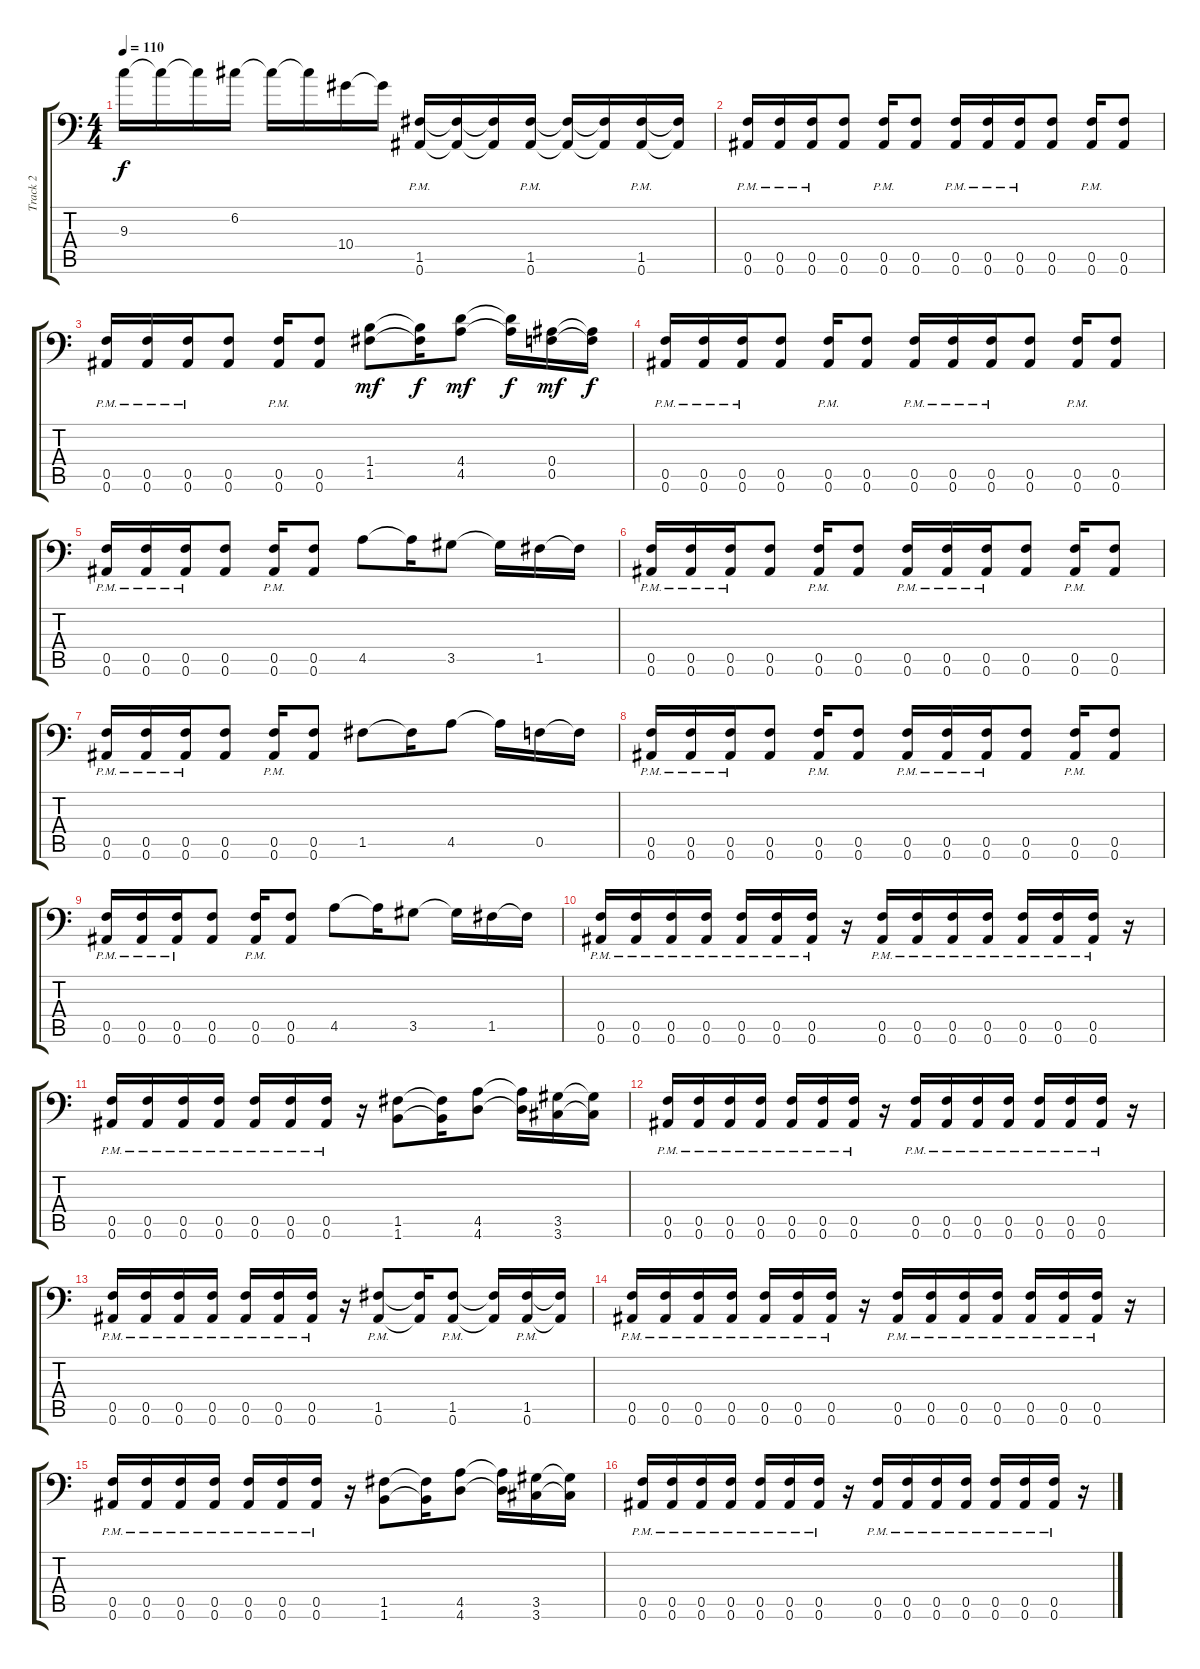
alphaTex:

\track ("Track 2" "Track 2") {instrument distortionguitar}
\staff {score tabs}
\tuning (C4 G3 Eb3 Bb2 F2 Bb1) {hide}
\ts (4 4)
\tempo 110
\clef f4
\ks c
9.3.16{dy f} 9.3{t}.16 9.3{t}.16 6.2.16 6.2{t}.16 6.2{t}.16 10.4.16 10.4{t}.16 (1.5{pm} 0.6{pm}).16 (1.5{t} 0.6{t}).16 (1.5{t} 0.6{t}).16 (1.5{pm} 0.6{pm}).16 (1.5{t} 0.6{t}).16 (1.5{t} 0.6{t}).16 (1.5{pm} 0.6{pm}).16 (1.5{t} 0.6{t}).16 |
(0.5{pm} 0.6{pm}).16 (0.5{pm} 0.6{pm}).16 (0.5{pm} 0.6{pm}).16 (0.5 0.6).8 (0.5{pm} 0.6{pm}).16 (0.5 0.6).8 (0.5{pm} 0.6{pm}).16 (0.5{pm} 0.6{pm}).16 (0.5{pm} 0.6{pm}).16 (0.5 0.6).8 (0.5{pm} 0.6{pm}).16 (0.5 0.6).8 |
(0.5{pm} 0.6{pm}).16 (0.5{pm} 0.6{pm}).16 (0.5{pm} 0.6{pm}).16 (0.5 0.6).8 (0.5{pm} 0.6{pm}).16 (0.5 0.6).8 (1.4 1.5).8{dy mf} (1.4{t} 1.5{t}).16{dy f} (4.4 4.5).8{dy mf} (4.4{t} 4.5{t}).16{dy f} (0.4 0.5).16{dy mf} (0.4{t} 0.5{t}).16{dy f} |
(0.5{pm} 0.6{pm}).16 (0.5{pm} 0.6{pm}).16 (0.5{pm} 0.6{pm}).16 (0.5 0.6).8 (0.5{pm} 0.6{pm}).16 (0.5 0.6).8 (0.5{pm} 0.6{pm}).16 (0.5{pm} 0.6{pm}).16 (0.5{pm} 0.6{pm}).16 (0.5 0.6).8 (0.5{pm} 0.6{pm}).16 (0.5 0.6).8 |
(0.5{pm} 0.6{pm}).16 (0.5{pm} 0.6{pm}).16 (0.5{pm} 0.6{pm}).16 (0.5 0.6).8 (0.5{pm} 0.6{pm}).16 (0.5 0.6).8 4.5.8 4.5{t}.16 3.5.8 3.5{t}.16 1.5.16 1.5{t}.16 |
(0.5{pm} 0.6{pm}).16 (0.5{pm} 0.6{pm}).16 (0.5{pm} 0.6{pm}).16 (0.5 0.6).8 (0.5{pm} 0.6{pm}).16 (0.5 0.6).8 (0.5{pm} 0.6{pm}).16 (0.5{pm} 0.6{pm}).16 (0.5{pm} 0.6{pm}).16 (0.5 0.6).8 (0.5{pm} 0.6{pm}).16 (0.5 0.6).8 |
(0.5{pm} 0.6{pm}).16 (0.5{pm} 0.6{pm}).16 (0.5{pm} 0.6{pm}).16 (0.5 0.6).8 (0.5{pm} 0.6{pm}).16 (0.5 0.6).8 1.5.8 1.5{t}.16 4.5.8 4.5{t}.16 0.5.16 0.5{t}.16 |
(0.5{pm} 0.6{pm}).16 (0.5{pm} 0.6{pm}).16 (0.5{pm} 0.6{pm}).16 (0.5 0.6).8 (0.5{pm} 0.6{pm}).16 (0.5 0.6).8 (0.5{pm} 0.6{pm}).16 (0.5{pm} 0.6{pm}).16 (0.5{pm} 0.6{pm}).16 (0.5 0.6).8 (0.5{pm} 0.6{pm}).16 (0.5 0.6).8 |
(0.5{pm} 0.6{pm}).16 (0.5{pm} 0.6{pm}).16 (0.5{pm} 0.6{pm}).16 (0.5 0.6).8 (0.5{pm} 0.6{pm}).16 (0.5 0.6).8 4.5.8 4.5{t}.16 3.5.8 3.5{t}.16 1.5.16 1.5{t}.16 |
(0.5{pm} 0.6{pm}).16 (0.5{pm} 0.6{pm}).16 (0.5{pm} 0.6{pm}).16 (0.5{pm} 0.6{pm}).16 (0.5{pm} 0.6{pm}).16 (0.5{pm} 0.6{pm}).16 (0.5{pm} 0.6{pm}).16 r.16 (0.5{pm} 0.6{pm}).16 (0.5{pm} 0.6{pm}).16 (0.5{pm} 0.6{pm}).16 (0.5{pm} 0.6{pm}).16 (0.5{pm} 0.6{pm}).16 (0.5{pm} 0.6{pm}).16 (0.5{pm} 0.6{pm}).16 r.16 |
(0.5{pm} 0.6{pm}).16 (0.5{pm} 0.6{pm}).16 (0.5{pm} 0.6{pm}).16 (0.5{pm} 0.6{pm}).16 (0.5{pm} 0.6{pm}).16 (0.5{pm} 0.6{pm}).16 (0.5{pm} 0.6{pm}).16 r.16 (1.5 1.6).8 (1.5{t} 1.6{t}).16 (4.5 4.6).8 (4.5{t} 4.6{t}).16 (3.5 3.6).16 (3.5{t} 3.6{t}).16 |
(0.5{pm} 0.6{pm}).16 (0.5{pm} 0.6{pm}).16 (0.5{pm} 0.6{pm}).16 (0.5{pm} 0.6{pm}).16 (0.5{pm} 0.6{pm}).16 (0.5{pm} 0.6{pm}).16 (0.5{pm} 0.6{pm}).16 r.16 (0.5{pm} 0.6{pm}).16 (0.5{pm} 0.6{pm}).16 (0.5{pm} 0.6{pm}).16 (0.5{pm} 0.6{pm}).16 (0.5{pm} 0.6{pm}).16 (0.5{pm} 0.6{pm}).16 (0.5{pm} 0.6{pm}).16 r.16 |
(0.5{pm} 0.6{pm}).16 (0.5{pm} 0.6{pm}).16 (0.5{pm} 0.6{pm}).16 (0.5{pm} 0.6{pm}).16 (0.5{pm} 0.6{pm}).16 (0.5{pm} 0.6{pm}).16 (0.5{pm} 0.6{pm}).16 r.16 (1.5{pm} 0.6{pm}).8 (1.5{t} 0.6{t}).16 (1.5{pm} 0.6{pm}).8 (1.5{t} 0.6{t}).16 (1.5{pm} 0.6{pm}).16 (1.5{t} 0.6{t}).16 |
(0.5{pm} 0.6{pm}).16 (0.5{pm} 0.6{pm}).16 (0.5{pm} 0.6{pm}).16 (0.5{pm} 0.6{pm}).16 (0.5{pm} 0.6{pm}).16 (0.5{pm} 0.6{pm}).16 (0.5{pm} 0.6{pm}).16 r.16 (0.5{pm} 0.6{pm}).16 (0.5{pm} 0.6{pm}).16 (0.5{pm} 0.6{pm}).16 (0.5{pm} 0.6{pm}).16 (0.5{pm} 0.6{pm}).16 (0.5{pm} 0.6{pm}).16 (0.5{pm} 0.6{pm}).16 r.16 |
(0.5{pm} 0.6{pm}).16 (0.5{pm} 0.6{pm}).16 (0.5{pm} 0.6{pm}).16 (0.5{pm} 0.6{pm}).16 (0.5{pm} 0.6{pm}).16 (0.5{pm} 0.6{pm}).16 (0.5{pm} 0.6{pm}).16 r.16 (1.5 1.6).8 (1.5{t} 1.6{t}).16 (4.5 4.6).8 (4.5{t} 4.6{t}).16 (3.5 3.6).16 (3.5{t} 3.6{t}).16 |
(0.5{pm} 0.6{pm}).16 (0.5{pm} 0.6{pm}).16 (0.5{pm} 0.6{pm}).16 (0.5{pm} 0.6{pm}).16 (0.5{pm} 0.6{pm}).16 (0.5{pm} 0.6{pm}).16 (0.5{pm} 0.6{pm}).16 r.16 (0.5{pm} 0.6{pm}).16 (0.5{pm} 0.6{pm}).16 (0.5{pm} 0.6{pm}).16 (0.5{pm} 0.6{pm}).16 (0.5{pm} 0.6{pm}).16 (0.5{pm} 0.6{pm}).16 (0.5{pm} 0.6{pm}).16 r.16
